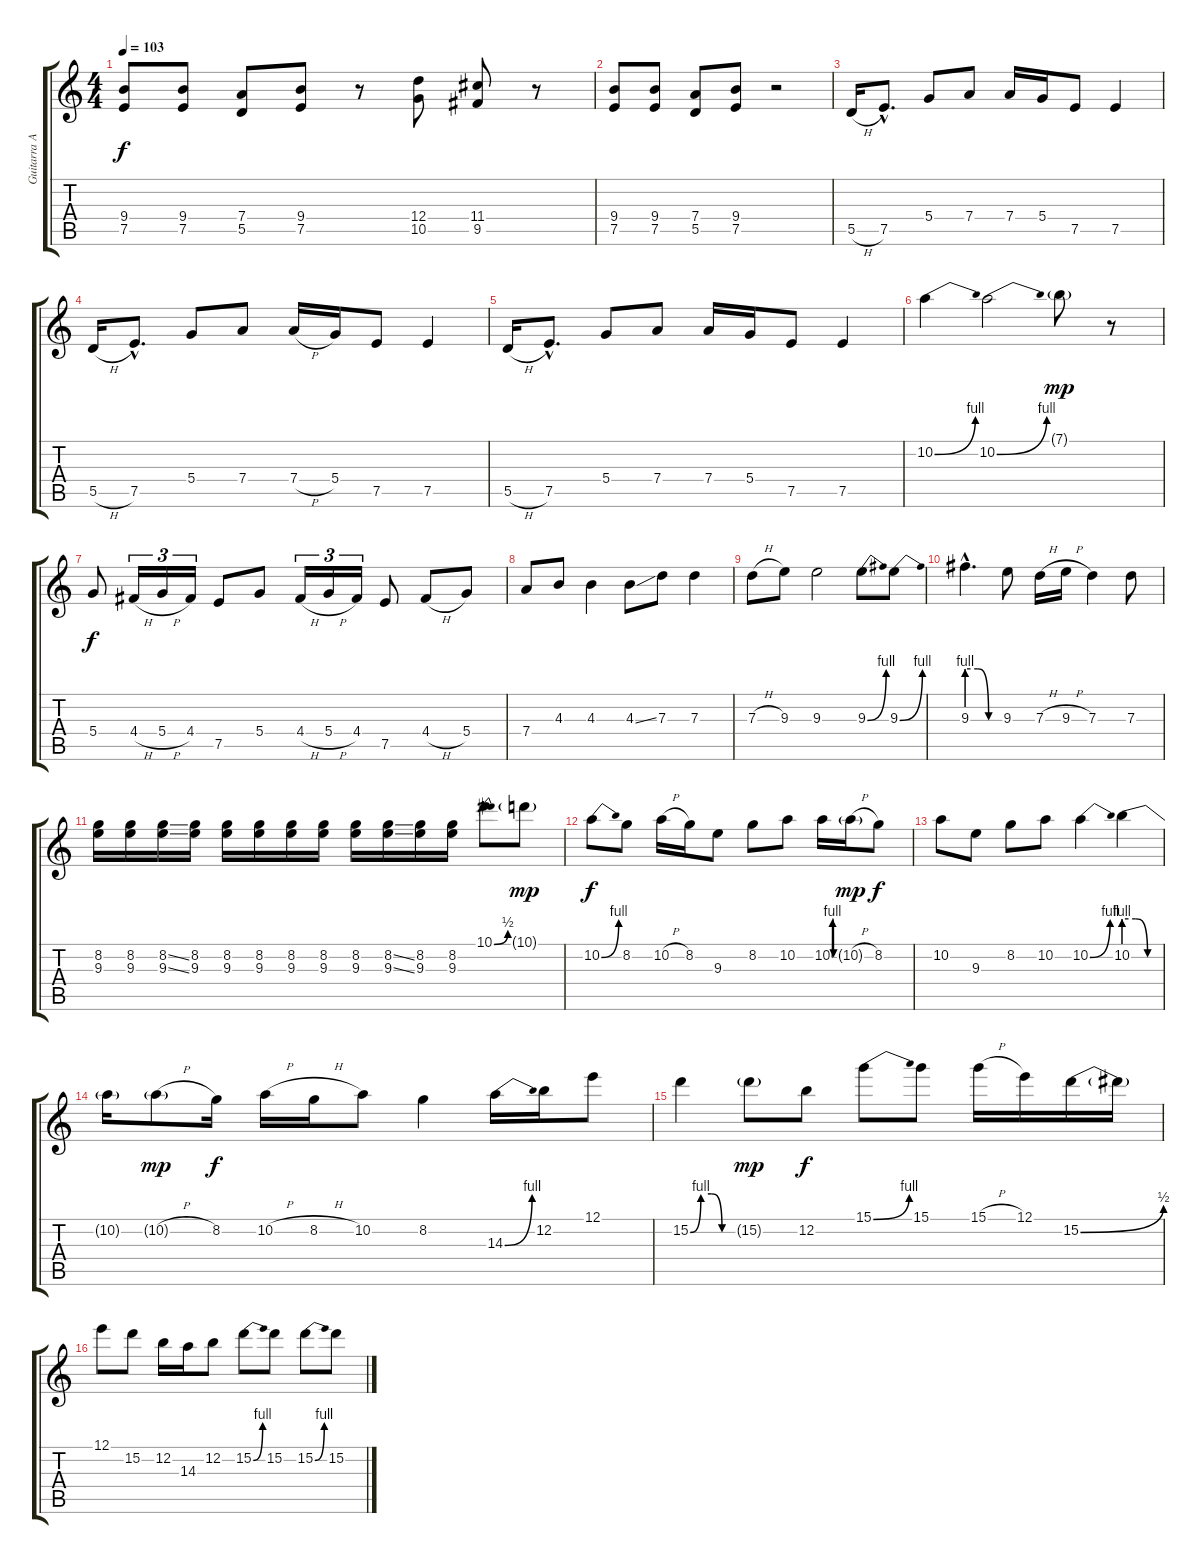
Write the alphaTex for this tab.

\track ("Guitarra A" "Guitarra A") {instrument distortionguitar}
\staff {score tabs}
\tuning (E4 B3 G3 D3 A2 E2) {hide}
\ts (4 4)
\tempo 103
\clef g2
\ks c
(9.4 7.5).8{dy f} (9.4 7.5).8 (7.4 5.5).8 (9.4 7.5).8 r.8 (12.4 10.5).8 (11.4 9.5).8 r.8 |
(9.4 7.5).8 (9.4 7.5).8 (7.4 5.5).8 (9.4 7.5).8 r.2 |
5.5{h}.16 7.5{hac}.8{d} 5.4.8 7.4.8 7.4.16 5.4.16 7.5.8 7.5.4 |
5.5{h}.16 7.5{hac}.8{d} 5.4.8 7.4.8 7.4{h}.16 5.4.16 7.5.8 7.5.4 |
5.5{h}.16 7.5{hac}.8{d} 5.4.8 7.4.8 7.4.16 5.4.16 7.5.8 7.5.4 |
10.2{be (bend 0 0 60 4)}.4 10.2{be (bend 0 0 60 4)}.2 7.1{g}.8{dy mp} r.8 |
5.4.8{dy f} 4.4{h}.16{tu (3 2)} 5.4{h}.16{tu (3 2)} 4.4.16{tu (3 2)} 7.5.8 5.4.8 4.4{h}.16{tu (3 2)} 5.4{h}.16{tu (3 2)} 4.4.16{tu (3 2)} 7.5.8 4.4{h}.8 5.4.8 |
7.4.8 4.3.8 4.3.4 4.3{ss}.8 7.3.8 7.3.4 |
7.3{h}.8 9.3.8 9.3.2 9.3{be (bend 0 0 60 4)}.8 9.3{be (bend 0 0 60 4)}.8 |
9.3{be (custom 0 4 20 4 40 0 60 0) hac}.4{d} 9.3.8 7.3{h}.16 9.3{h}.16 7.3.4 7.3.8 |
(8.2 9.3).16 (8.2 9.3).16 (8.2{ss} 9.3{ss}).16 (8.2 9.3).16 (8.2 9.3).16 (8.2 9.3).16 (8.2 9.3).16 (8.2 9.3).16 (8.2 9.3).16 (8.2{ss} 9.3{ss}).16 (8.2 9.3).16 (8.2 9.3).16 10.1{be (bend 0 0 60 2)}.8 10.1{g}.8{dy mp} |
10.2{be (bend 0 0 60 4)}.8{dy f} 8.2.8 10.2{h}.16 8.2.16 9.3.8 8.2.8 10.2.8 10.2{be (custom 0 0 15 4 30 4 45 0 60 0)}.16 10.2{h g}.16{dy mp} 8.2.8{dy f} |
10.2.8 9.3.8 8.2.8 10.2.8 10.2{be (bend 0 0 60 4)}.4 10.2{be (custom 0 4 20 4 40 0 60 0)}.4 |
10.2{t}.16 10.2{h g}.8{dy mp} 8.2.16{dy f} 10.2{h}.16 8.2{h}.16 10.2.8 8.2.4 14.3{be (bend 0 0 60 4)}.16 12.2.16 12.1.8 |
15.2{be (custom 0 0 15 4 30 4 45 0 60 0)}.4 15.2{g}.8{dy mp} 12.2.8{dy f} 15.1{be (bend 0 0 60 4)}.8 15.1.8 15.1{h}.16 12.1.16 15.2{be (bend 0 0 60 2)}.16 15.2{t}.16 |
12.1.8 15.2.8 12.2.16 14.3.16 12.2.8 15.2{be (bend 0 0 60 4)}.8 15.2.8 15.2{be (bend 0 0 60 4)}.8 15.2.8
